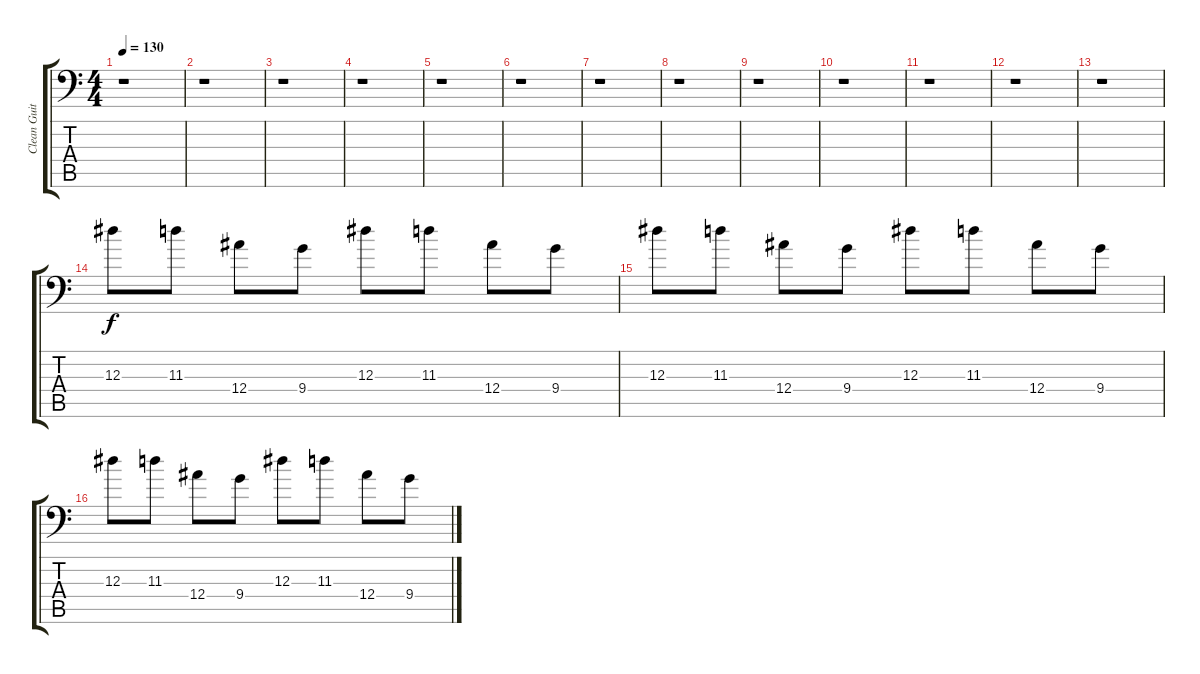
\track ("Clean Guitar" "Clean Guit") {instrument electricguitarjazz}
\staff {score tabs}
\tuning (C4 G3 Eb3 Bb2 F2 Bb1) {hide}
\ts (4 4)
\tempo 130
\clef f4
\ks c
r.1{dy f} |
r.1 |
r.1 |
r.1 |
r.1 |
r.1 |
r.1 |
r.1 |
r.1 |
r.1 |
r.1 |
r.1 |
r.1 |
12.3.8 11.3.8 12.4.8 9.4.8 12.3.8 11.3.8 12.4.8 9.4.8 |
12.3.8 11.3.8 12.4.8 9.4.8 12.3.8 11.3.8 12.4.8 9.4.8 |
12.3.8 11.3.8 12.4.8 9.4.8 12.3.8 11.3.8 12.4.8 9.4.8
